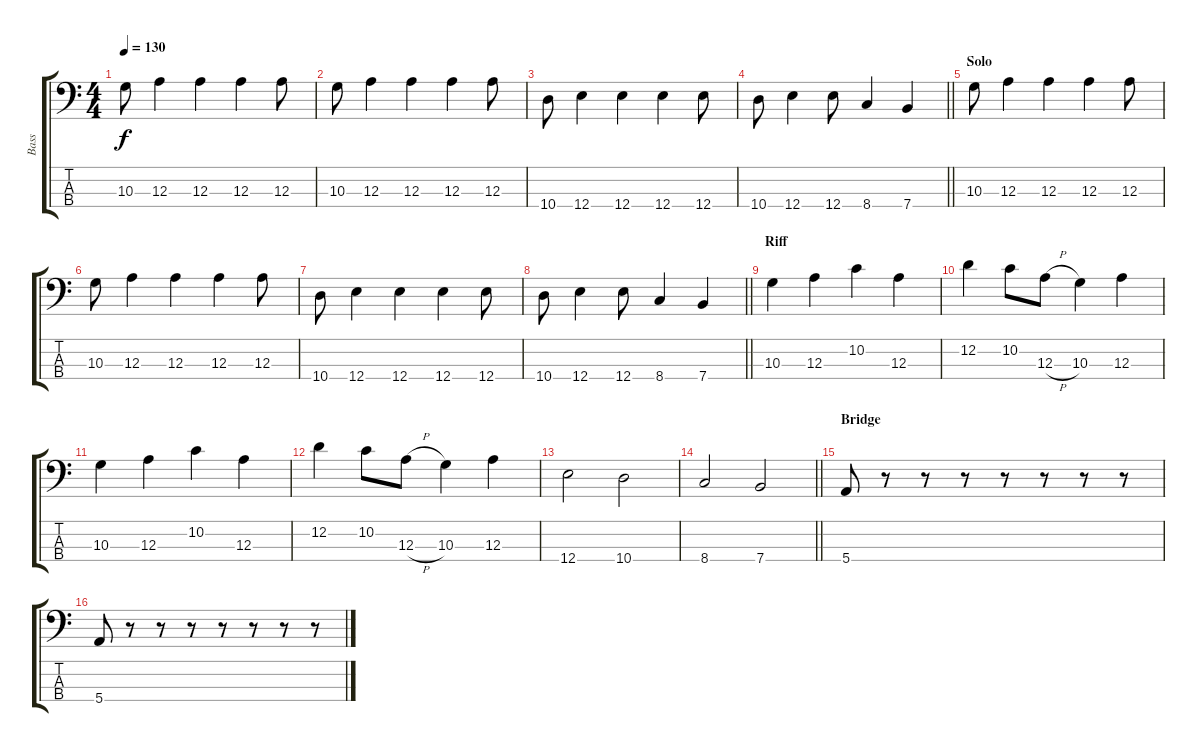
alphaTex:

\track ("Bass" "Bass") {instrument electricbassfinger}
\staff {score tabs}
\tuning (G2 D2 A1 E1) {hide}
\ts (4 4)
\tempo 130
\clef f4
\ks c
10.3.8{dy f} 12.3.4 12.3.4 12.3.4 12.3.8 |
10.3.8 12.3.4 12.3.4 12.3.4 12.3.8 |
10.4.8 12.4.4 12.4.4 12.4.4 12.4.8 |
\barLineRight lightlight
10.4.8 12.4.4 12.4.8 8.4.4 7.4.4 |
\section ("" "Solo")
10.3.8 12.3.4 12.3.4 12.3.4 12.3.8 |
10.3.8 12.3.4 12.3.4 12.3.4 12.3.8 |
10.4.8 12.4.4 12.4.4 12.4.4 12.4.8 |
\barLineRight lightlight
10.4.8 12.4.4 12.4.8 8.4.4 7.4.4 |
\section ("" "Riff")
10.3.4 12.3.4 10.2.4 12.3.4 |
12.2.4 10.2.8 12.3{h}.8 10.3.4 12.3.4 |
10.3.4 12.3.4 10.2.4 12.3.4 |
12.2.4 10.2.8 12.3{h}.8 10.3.4 12.3.4 |
12.4.2 10.4.2 |
\barLineRight lightlight
8.4.2 7.4.2 |
\section ("" "Bridge")
5.4.8 r.8 r.8 r.8 r.8 r.8 r.8 r.8 |
5.4.8 r.8 r.8 r.8 r.8 r.8 r.8 r.8
